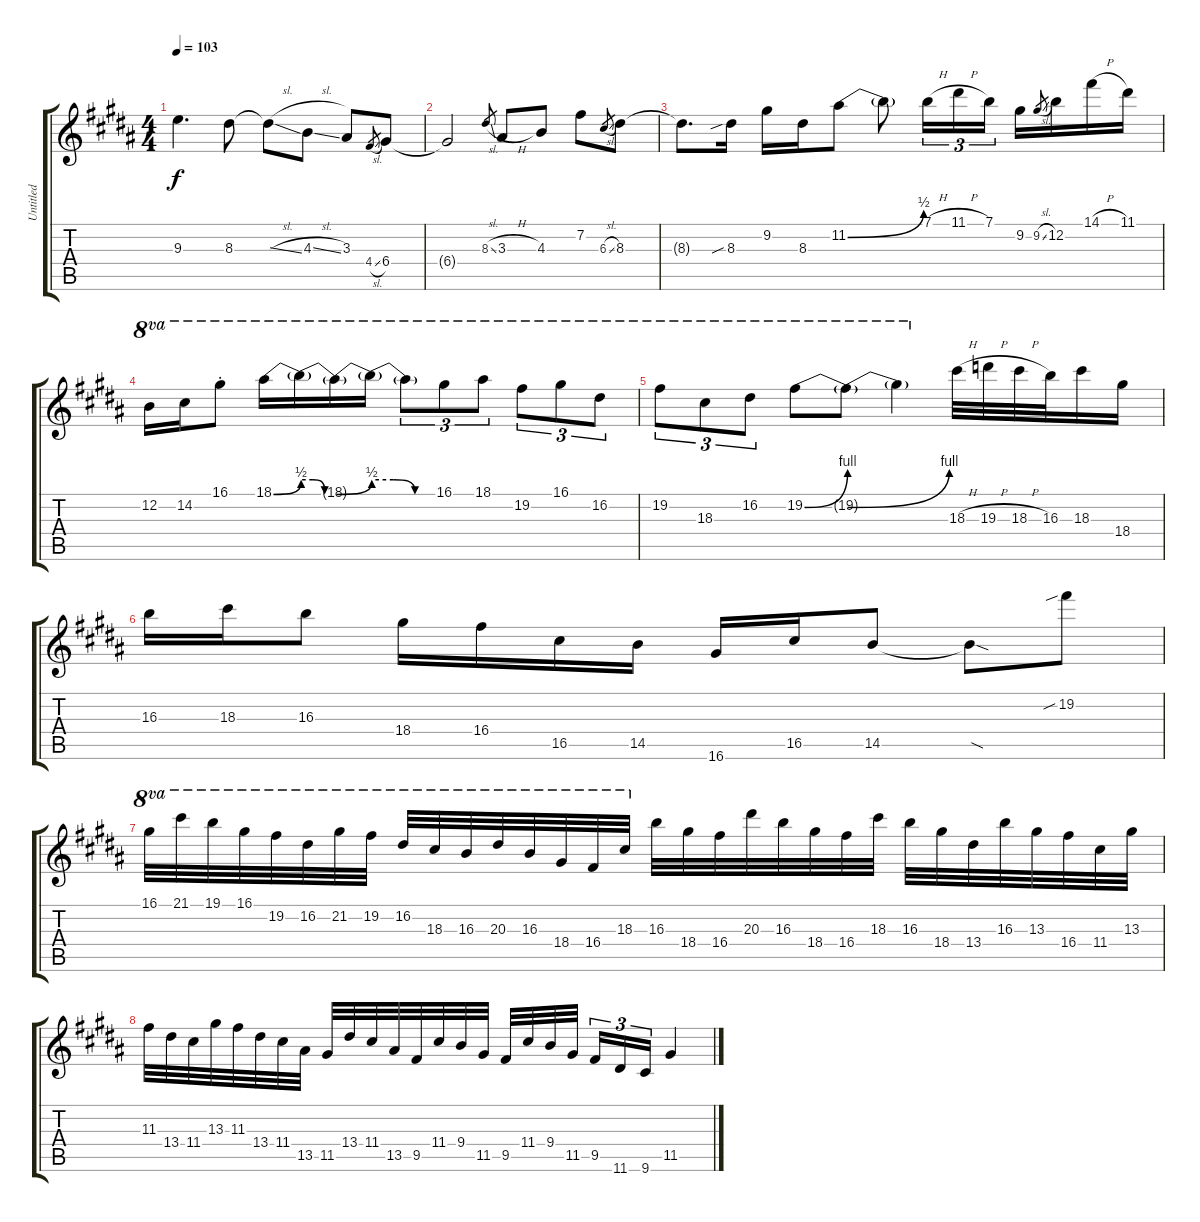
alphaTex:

\track ("Untitled" "Untitled") {instrument overdrivenguitar}
\staff {score tabs}
\tuning (E4 B3 G3 D3 A2 E2) {hide}
\ts (4 4)
\tempo 103
\clef g2
\ks b
9.3.4{d dy f} 8.3.8 8.3{sl t}.8 4.3{sl}.8 3.3.8 4.4{sl}.8{gr} 6.4.8 |
\ks g#minor
6.4{t}.2 8.3{sl}.8{gr} 3.3{h}.8 4.3.8 7.2.8 6.3{sl}.8{gr} 8.3.8 |
\ks b
8.3{t}.8{d} 8.3{sib}.16 9.2.16 8.3.16 11.2{be (bend 0 0 60 2)}.8 11.2{t}.8 7.1{h}.16{tu (3 2)} 11.1{h}.16{tu (3 2)} 7.1.16{tu (3 2)} 9.2.16 9.2{sl}.8{gr} 12.2.16 14.1{h}.16 11.1.16 |
\ks g#minor
12.2.16{ot 8va} 14.2.16{ot 8va} 16.1{st}.8{ot 8va} 18.1{be (bend 0 0 60 2)}.16{ot 8va} 18.1{be (custom 0 2 20 2 40 0 60 0) t}.16{ot 8va} 18.1{be (bend 0 0 60 2) t}.16{ot 8va} 18.1{be (custom 0 2 20 2 40 0 60 0) t}.16{ot 8va} 18.1{t}.8{tu (3 2) ot 8va} 16.1.8{tu (3 2) ot 8va} 18.1.8{tu (3 2) ot 8va} 19.2.8{tu (3 2) ot 8va} 16.1.8{tu (3 2) ot 8va} 16.2.8{tu (3 2) ot 8va} |
\ks b
19.2.8{tu (3 2) ot 8va} 18.3.8{tu (3 2) ot 8va} 16.2.8{tu (3 2) ot 8va} 19.2{be (bend 0 0 60 4)}.8{ot 8va} 19.2{be (bend 0 0 60 4) t}.8{ot 8va} 19.2{t}.4{ot 8va} 18.3{h}.32 19.3{h}.32 18.3{h}.32 16.3.32 18.3.16 18.4.16 |
\ks g#minor
16.3.16 18.3.16 16.3.8 18.4.16 16.4.16 16.5.16 14.5.16 16.6.16 16.5.16 14.5.8 14.5{sod t}.8 19.2{sib}.8 |
\ks b
16.1.32{ot 8va} 21.1.32{ot 8va} 19.1.32{ot 8va} 16.1.32{ot 8va} 19.2.32{ot 8va} 16.2.32{ot 8va} 21.2.32{ot 8va} 19.2.32{ot 8va} 16.2.32{ot 8va} 18.3.32{ot 8va} 16.3.32{ot 8va} 20.3.32{ot 8va} 16.3.32{ot 8va} 18.4.32{ot 8va} 16.4.32{ot 8va} 18.3.32{ot 8va} 16.3.32 18.4.32 16.4.32 20.3.32 16.3.32 18.4.32 16.4.32 18.3.32 16.3.32 18.4.32 13.4.32 16.3.32 13.3.32 16.4.32 11.4.32 13.3.32 |
11.3.32 13.4.32 11.4.32 13.3.32 11.3.32 13.4.32 11.4.32 13.5.32 11.5.32 13.4.32 11.4.32 13.5.32 9.5.32 11.4.32 9.4.32 11.5.32 9.5.32 11.4.32 9.4.32 11.5.32{beam splitsecondary} 9.5.16{tu (3 2)} 11.6.16{tu (3 2)} 9.6.16{tu (3 2)} 11.5.4
